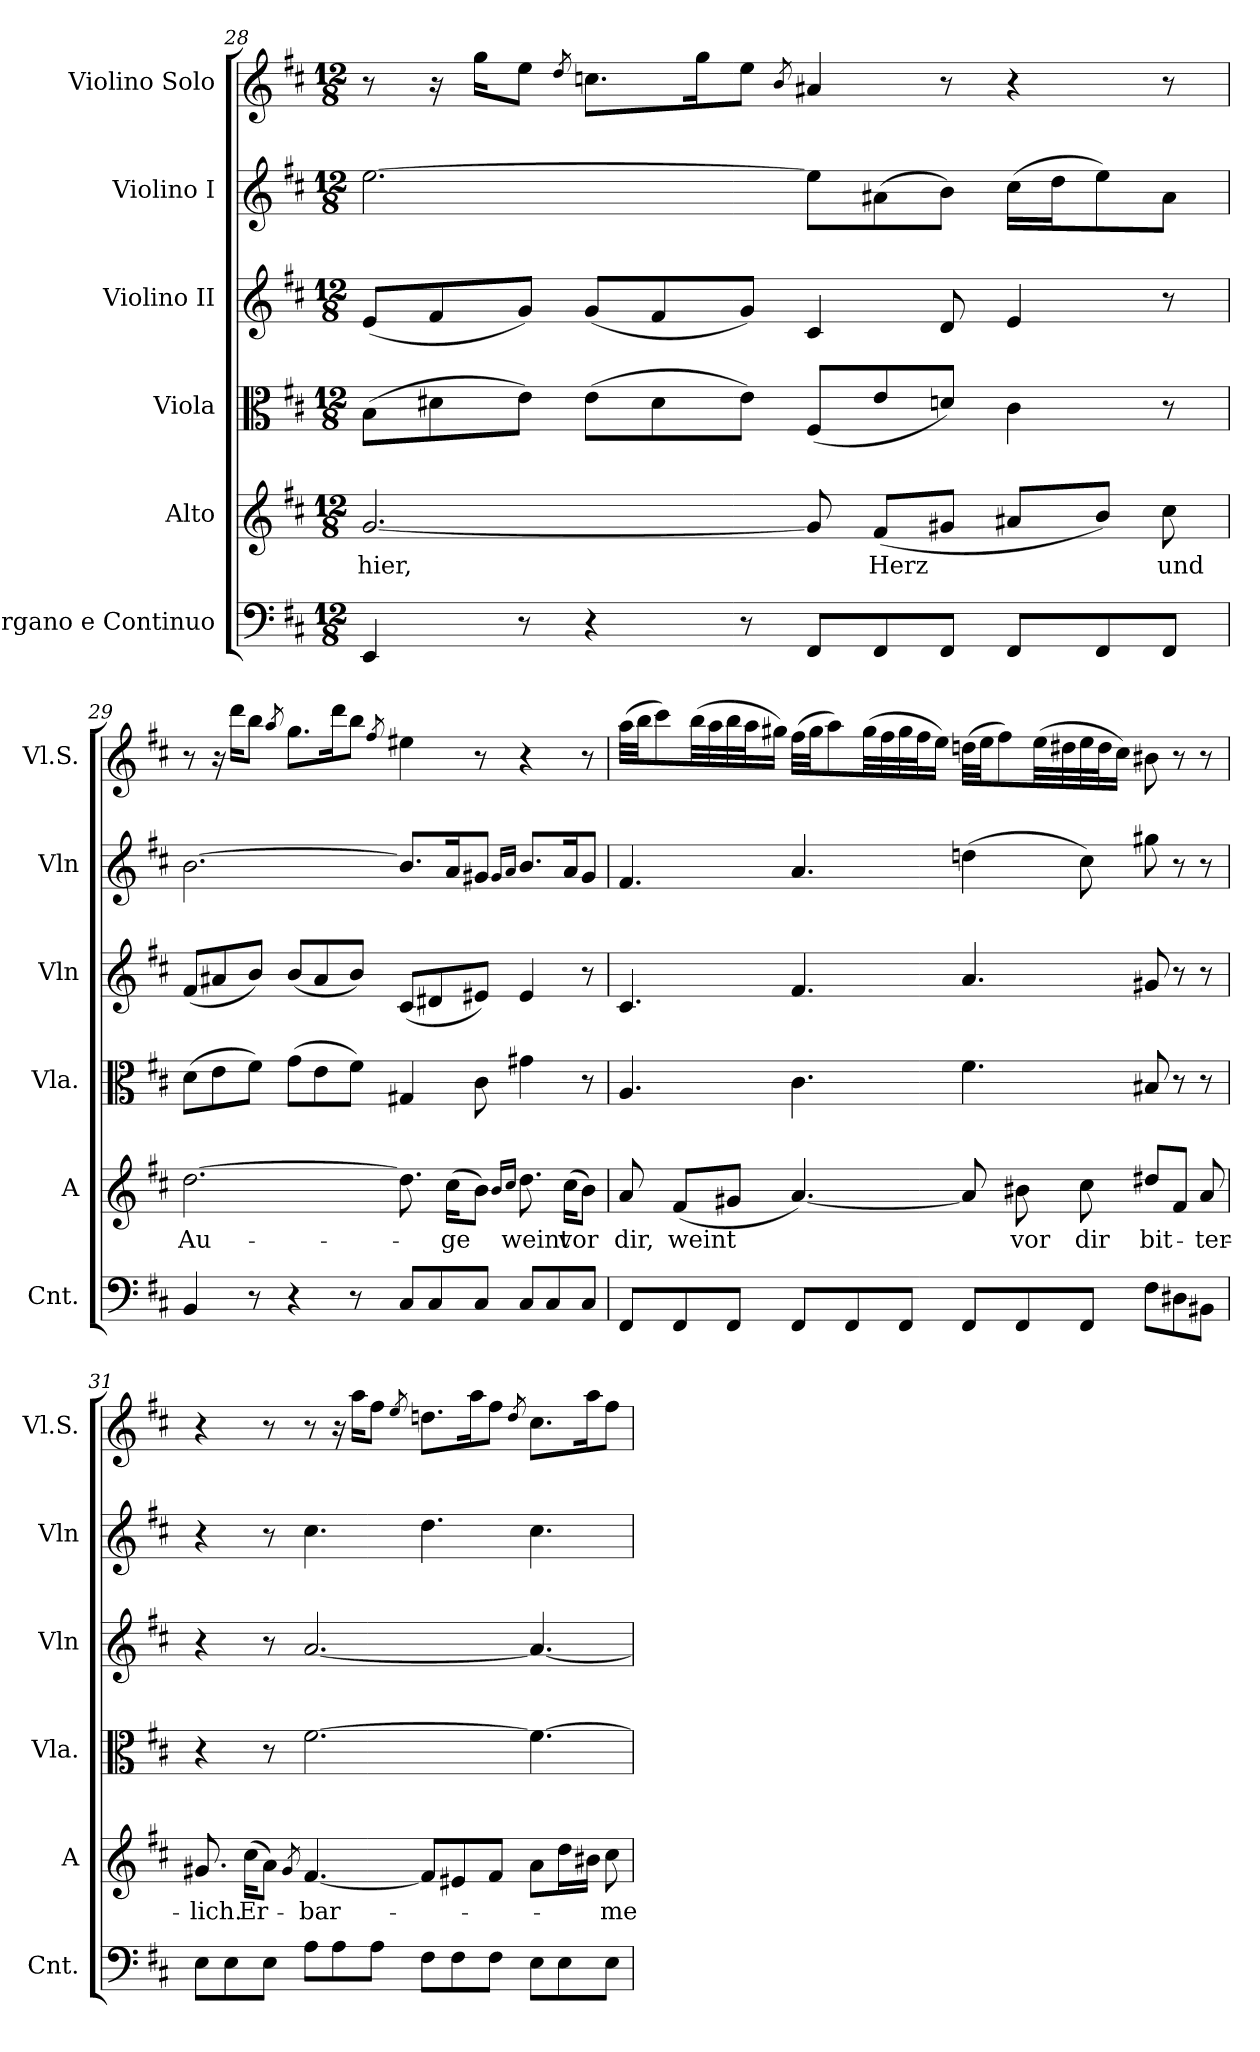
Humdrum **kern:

**kern	**kern	**text	**kern	**kern	**kern	**kern
*part6	*part5	*part5	*part4	*part3	*part2	*part1
*staff6	*staff5	*staff5	*staff4	*staff3	*staff2	*staff1
*I"Organo e Continuo	*I"Alto	*	*I"Viola	*I"Violino II	*I"Violino I	*I"Violino Solo
*I'Cnt.	*I'A	*	*I'Vla.	*I'Vln	*I'Vln	*I'Vl.S.
!!LO:PB:g=z
*clefF4	*clefG2	*	*clefC3	*clefG2	*clefG2	*clefG2
*k[f#c#]	*k[f#c#]	*	*k[f#c#]	*k[f#c#]	*k[f#c#]	*k[f#c#]
*D:	*D:	*	*D:	*D:	*D:	*D:
*M12/8	*M12/8	*	*M12/8	*M12/8	*M12/8	*M12/8
=28	=28	=28	=28	=28	=28	=28
!	!	!LO:LY:b	!	!	!	!
4EE/	[2.g/	hier,	(>8B\L	(<8e/L	[2.ee\	8r
.	.	.	8d#X\	8f#/	.	16r
.	.	.	.	.	.	16gg\KL
8r	.	.	8e\J)	8g/J)	.	8ee\J
.	.	.	.	.	.	8qdd/
4r	.	.	(>8e\L	(<8g/L	.	8.ccn\L
.	.	.	8d#\	8f#/	.	.
.	.	.	.	.	.	16gg\k
8r	.	.	8e\J)	8g/J)	.	8ee\J
.	.	.	.	.	.	8qb/
8FF#/L	8g/]	.	(<8F#/L	4c#/	8ee\L]	4a#X/
!	!	!LO:LY:b	!	!	!	!
8FF#/	(<8f#/L	Herz	8e/	.	(>8a#X\	.
8FF#/J	8g#X/J	.	8dn/J)	8d/	8b\J)	8r
8FF#/L	8a#X/L	.	4c#\	4e/	(>16cc#\LL	4r
.	.	.	.	.	16dd\J	.
8FF#/	8b/J)	.	.	.	8ee\)	.
!	!	!LO:LY:b	!	!	!	!
8FF#/J	8cc#\	und	8r	8r	8a#\J	8r
=29	=29	=29	=29	=29	=29	=29
!	!	!LO:LY:b	!	!	!	!
4BB/	[2.dd\	Au-	(>8d\L	(<8f#/L	[2.b\	8r
.	.	.	8e\	8a#X/	.	16r
.	.	.	.	.	.	16ddd\KL
8r	.	.	8f#\J)	8b/J)	.	8bb\J
.	.	.	.	.	.	8qaa/
4r	.	.	(>8g\L	(<8b/L	.	8.gg\L
.	.	.	8e\	8a#/	.	.
.	.	.	.	.	.	16ddd\k
8r	.	.	8f#\J)	8b/J)	.	8bb\J
.	.	.	.	.	.	8qff#/
8C#/L	8.dd\]	.	4G#X/	(<8c#/L	8.b/L]	4ee#X\
8C#/	.	.	.	8d#X/	.	.
!	!	!LO:LY:b	!	!	!	!
.	(>16cc#\KL	-ge	.	.	16a/k	.
8C#/J	8b\J)	.	8c#\	8e#X/J)	8g#X/J	8r
.	16qb/LL	.	.	.	16qg#/LL	.
.	16qcc#/JJ	.	.	.	16qa/JJ	.
!	!	!LO:LY:b	!	!	!	!
8C#/L	8.dd\	weint	4g#X\	4e#/	8.b/L	4r
8C#/	.	.	.	.	.	.
!	!	!LO:LY:b	!	!	!	!
.	(>16cc#\KL	vor	.	.	16a/k	.
8C#/J	8b\J)	.	8r	8r	8g#/J	8r
!!LO:LB:g=z
=30	=30	=30	=30	=30	=30	=30
!	!	!LO:LY:b	!	!	!	!
8FF#/L	8a/	dir,	4.A/	4.c#/	4.f#/	(>32aa\LLL
.	.	.	.	.	.	32bb\JJ
.	.	.	.	.	.	8ccc#\)
!	!	!LO:LY:b	!	!	!	!
8FF#/	(<8f#/L	weint	.	.	.	.
.	.	.	.	.	.	(>32bb\LL
.	.	.	.	.	.	32aa\
8FF#/J	8g#X/J	.	.	.	.	32bb\
.	.	.	.	.	.	32aa\J
.	.	.	.	.	.	16gg#X\JJ)
8FF#/L	[4.a/)	.	4.c#\	4.f#/	4.a/	(>32ff#\LLL
.	.	.	.	.	.	32gg#\JJ
.	.	.	.	.	.	8aa\)
8FF#/	.	.	.	.	.	.
.	.	.	.	.	.	(>32gg#\LL
.	.	.	.	.	.	32ff#\
8FF#/J	.	.	.	.	.	32gg#\
.	.	.	.	.	.	32ff#\J
.	.	.	.	.	.	16ee\JJ)
8FF#/L	8a/]	.	4.f#\	4.a/	(>4ddn\	(>32ddn\LLL
.	.	.	.	.	.	32ee\JJ
.	.	.	.	.	.	8ff#\)
!	!	!LO:LY:b	!	!	!	!
8FF#/	8b#X\	vor	.	.	.	.
.	.	.	.	.	.	(>32ee\LL
.	.	.	.	.	.	32dd#X\
!	!	!LO:LY:b	!	!	!	!
8FF#/J	8cc#\	dir	.	.	8cc#\)	32ee\
.	.	.	.	.	.	32dd#\J
.	.	.	.	.	.	16cc#\JJ)
!	!	!LO:LY:b	!	!	!	!
8F#\L	8dd#X/L	bit-	8B#X/	8g#X/	8gg#X\	8b#X\
8D#X\	8f#/J	.	8r	8r	8r	8r
!	!	!LO:LY:b	!	!	!	!
8BB#X\J	8a/	-ter-	8r	8r	8r	8r
=31	=31	=31	=31	=31	=31	=31
!	!	!LO:LY:b	!	!	!	!
8E\L	8.g#X/	-lich.	4r	4r	4r	4r
8E\	.	.	.	.	.	.
!	!	!LO:LY:b	!	!	!	!
.	(>16cc#\KL	Er-	.	.	.	.
8E\J	8a\J)	.	8r	8r	8r	8r
.	8qg#/	.	.	.	.	.
!	!	!LO:LY:b	!	!	!	!
8A\L	[4.f#/	-bar-	[2.f#\	[2.a/	4.cc#\	8r
8A\	.	.	.	.	.	16r
.	.	.	.	.	.	16aa\KL
8A\J	.	.	.	.	.	8ff#\J
.	.	.	.	.	.	8qee/
8F#\L	8f#/L]	.	.	.	4.dd\	8.ddn\L
8F#\	8e#X/	.	.	.	.	.
.	.	.	.	.	.	16aa\k
8F#\J	8f#/J	.	.	.	.	8ff#\J
.	.	.	.	.	.	8qdd/
8E\L	8a\L	.	4.f#\_	4.a/_	4.cc#\	8.cc#\L
8E\	16dd\L	.	.	.	.	.
.	16b#X\JJ	.	.	.	.	16aa\k
!	!	!LO:LY:b	!	!	!	!
8E\J	8cc#\	-me	.	.	.	8ff#\J
=	=	=	=	=	=	=
*-	*-	*-	*-	*-	*-	*-
